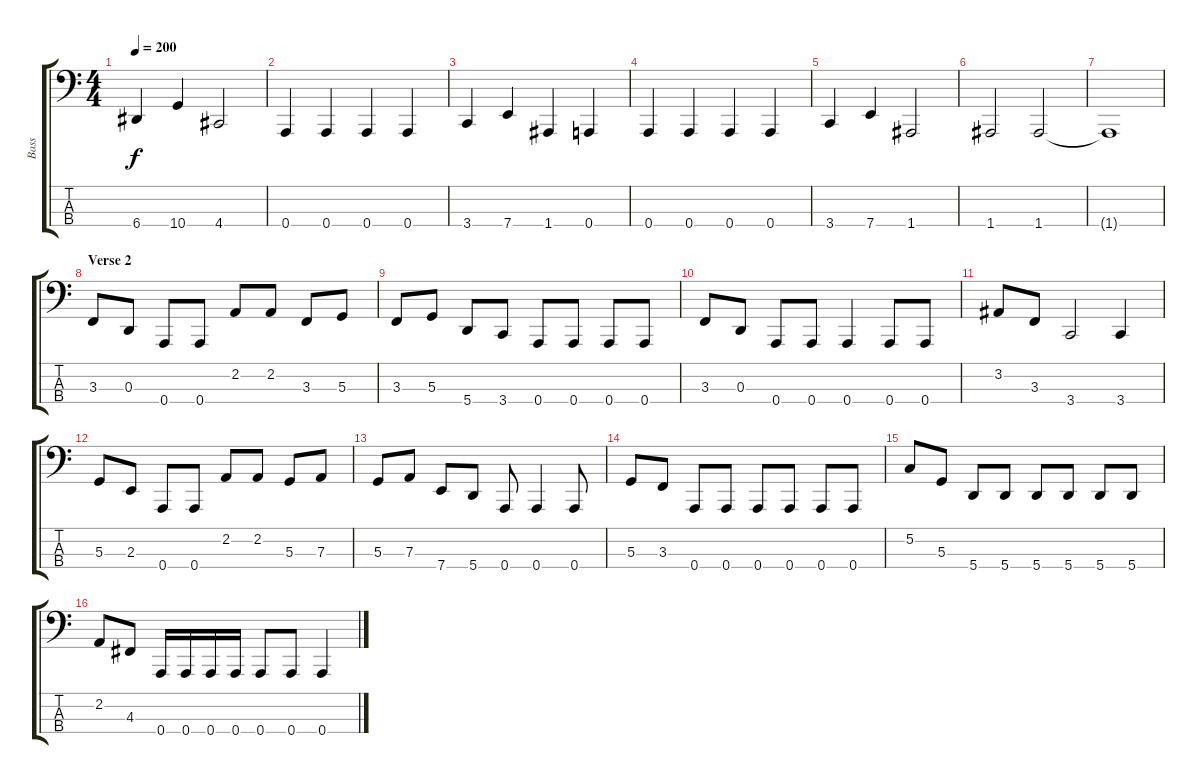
\track ("Bass" "Bass") {instrument electricbassfinger}
\staff {score tabs}
\tuning (C2 G1 D1 A0) {hide}
\ts (4 4)
\tempo 200
\clef f4
\ks c
6.4.4{dy f} 10.4.4 4.4.2 |
0.4.4 0.4.4 0.4.4 0.4.4 |
3.4.4 7.4.4 1.4.4 0.4.4 |
0.4.4 0.4.4 0.4.4 0.4.4 |
3.4.4 7.4.4 1.4.2 |
1.4.2 1.4.2 |
1.4{t}.1 |
\section ("" "Verse 2")
3.3.8 0.3.8 0.4.8 0.4.8 2.2.8 2.2.8 3.3.8 5.3.8 |
3.3.8 5.3.8 5.4.8 3.4.8 0.4.8 0.4.8 0.4.8 0.4.8 |
3.3.8 0.3.8 0.4.8 0.4.8 0.4.4 0.4.8 0.4.8 |
3.2.8 3.3.8 3.4.2 3.4.4 |
5.3.8 2.3.8 0.4.8 0.4.8 2.2.8 2.2.8 5.3.8 7.3.8 |
5.3.8 7.3.8 7.4.8 5.4.8 0.4.8 0.4.4 0.4.8 |
5.3.8 3.3.8 0.4.8 0.4.8 0.4.8 0.4.8 0.4.8 0.4.8 |
5.2.8 5.3.8 5.4.8 5.4.8 5.4.8 5.4.8 5.4.8 5.4.8 |
2.2.8 4.3.8 0.4.16 0.4.16 0.4.16 0.4.16 0.4.8 0.4.8 0.4.4
